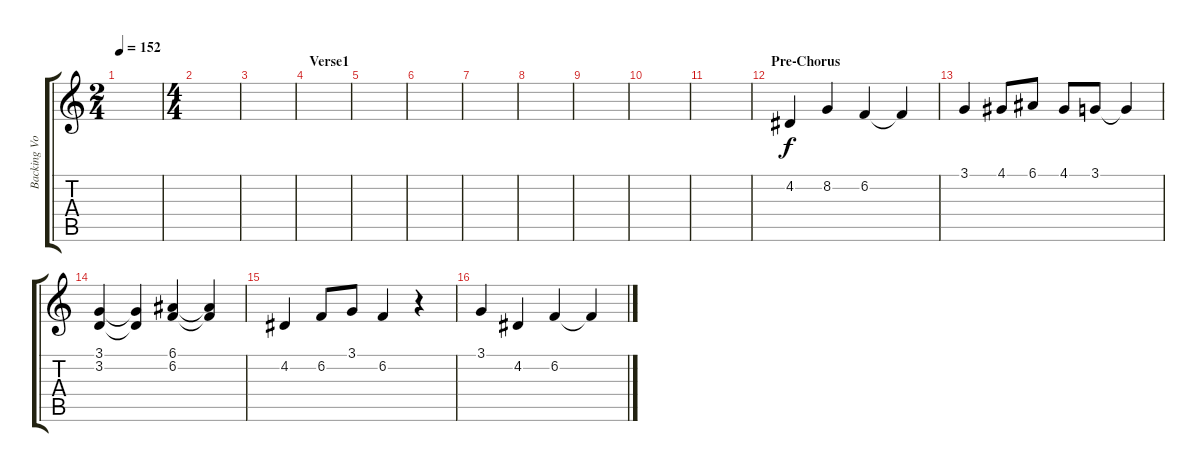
\track ("Backing Vocals" "Backing Vo") {instrument choiraahs}
\staff {score tabs}
\tuning (E4 B3 G3 D3 A2 E2) {hide}
\ts (2 4)
\tempo 152
\clef g2
\ks c
|
\ts (4 4)
|
|
\section ("" "Verse1")
|
|
|
|
|
|
|
|
\section ("" "Pre-Chorus")
4.2.4 8.2.4 6.2.4 6.2{t}.4 |
3.1.4 4.1.8 6.1.8 4.1.8 3.1.8 3.1{t}.4 |
(3.1 3.2).4 (3.1{t} 3.2{t}).4 (6.1 6.2).4 (6.1{t} 6.2{t}).4 |
4.2.4 6.2.8 3.1.8 6.2.4 r.4 |
3.1.4 4.2.4 6.2.4 6.2{t}.4
